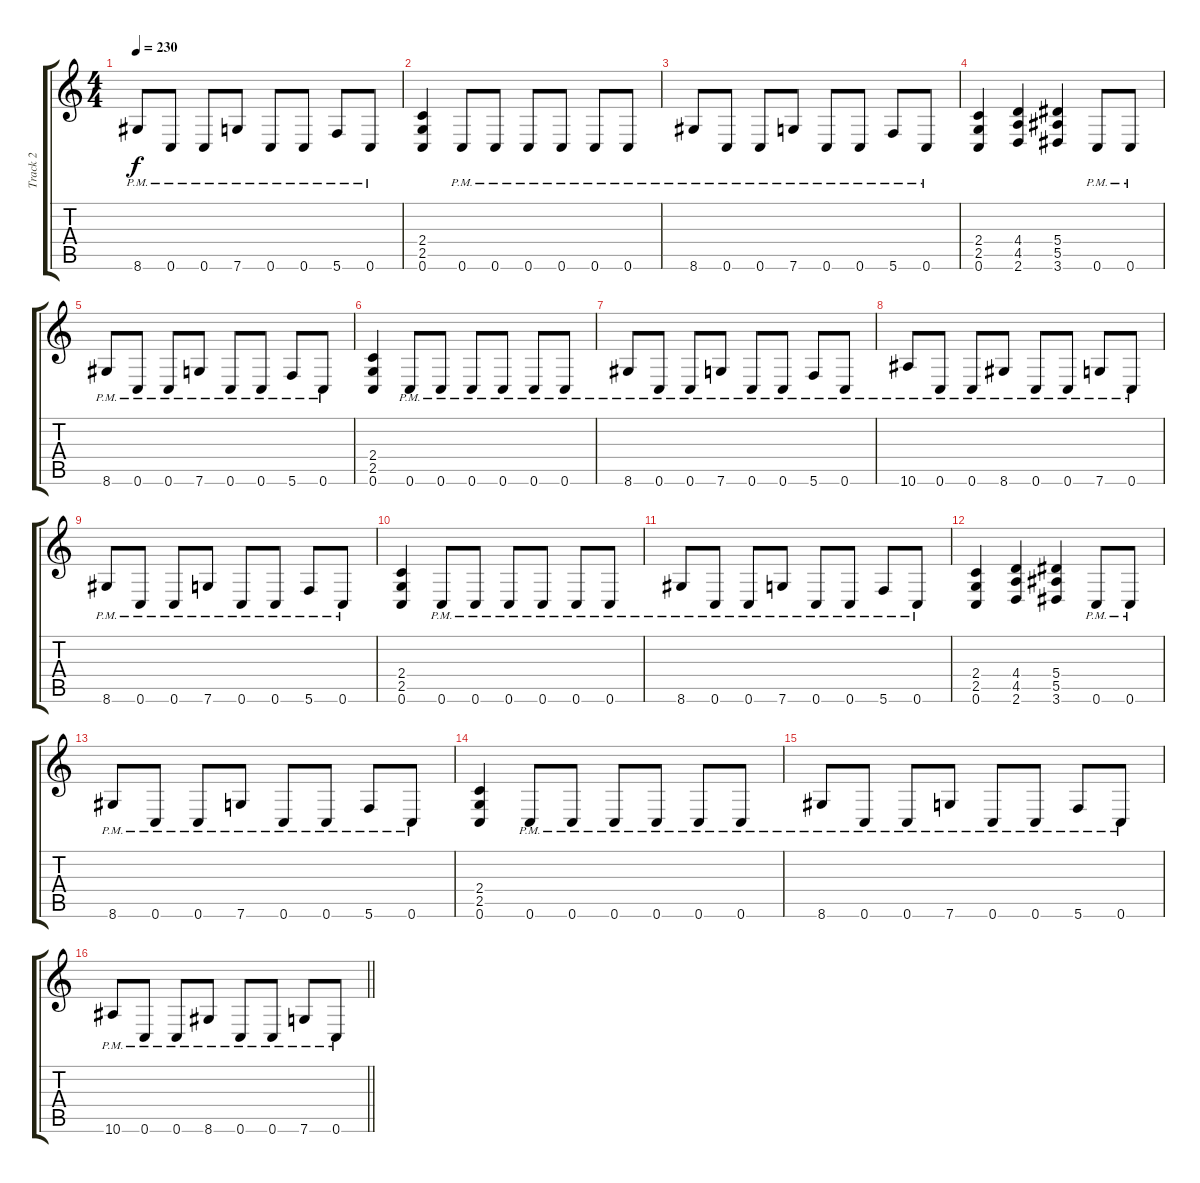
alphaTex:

\track ("Track 2" "Track 2") {instrument distortionguitar}
\staff {score tabs}
\tuning (C4 G3 Eb3 Bb2 F2 C2) {hide}
\ts (4 4)
\tempo 230
\clef g2
\ks c
8.6{pm}.8{dy f} 0.6{pm}.8 0.6{pm}.8 7.6{pm}.8 0.6{pm}.8 0.6{pm}.8 5.6{pm}.8 0.6{pm}.8 |
(2.4 2.5 0.6).4 0.6{pm}.8 0.6{pm}.8 0.6{pm}.8 0.6{pm}.8 0.6{pm}.8 0.6{pm}.8 |
8.6{pm}.8 0.6{pm}.8 0.6{pm}.8 7.6{pm}.8 0.6{pm}.8 0.6{pm}.8 5.6{pm}.8 0.6{pm}.8 |
(2.4 2.5 0.6).4 (4.4 4.5 2.6).4 (5.4 5.5 3.6).4 0.6{pm}.8 0.6{pm}.8 |
8.6{pm}.8 0.6{pm}.8 0.6{pm}.8 7.6{pm}.8 0.6{pm}.8 0.6{pm}.8 5.6{pm}.8 0.6{pm}.8 |
(2.4 2.5 0.6).4 0.6{pm}.8 0.6{pm}.8 0.6{pm}.8 0.6{pm}.8 0.6{pm}.8 0.6{pm}.8 |
8.6{pm}.8 0.6{pm}.8 0.6{pm}.8 7.6{pm}.8 0.6{pm}.8 0.6{pm}.8 5.6{pm}.8 0.6{pm}.8 |
10.6{pm}.8 0.6{pm}.8 0.6{pm}.8 8.6{pm}.8 0.6{pm}.8 0.6{pm}.8 7.6{pm}.8 0.6{pm}.8 |
8.6{pm}.8 0.6{pm}.8 0.6{pm}.8 7.6{pm}.8 0.6{pm}.8 0.6{pm}.8 5.6{pm}.8 0.6{pm}.8 |
(2.4 2.5 0.6).4 0.6{pm}.8 0.6{pm}.8 0.6{pm}.8 0.6{pm}.8 0.6{pm}.8 0.6{pm}.8 |
8.6{pm}.8 0.6{pm}.8 0.6{pm}.8 7.6{pm}.8 0.6{pm}.8 0.6{pm}.8 5.6{pm}.8 0.6{pm}.8 |
(2.4 2.5 0.6).4 (4.4 4.5 2.6).4 (5.4 5.5 3.6).4 0.6{pm}.8 0.6{pm}.8 |
8.6{pm}.8 0.6{pm}.8 0.6{pm}.8 7.6{pm}.8 0.6{pm}.8 0.6{pm}.8 5.6{pm}.8 0.6{pm}.8 |
(2.4 2.5 0.6).4 0.6{pm}.8 0.6{pm}.8 0.6{pm}.8 0.6{pm}.8 0.6{pm}.8 0.6{pm}.8 |
8.6{pm}.8 0.6{pm}.8 0.6{pm}.8 7.6{pm}.8 0.6{pm}.8 0.6{pm}.8 5.6{pm}.8 0.6{pm}.8 |
\barLineRight lightlight
10.6{pm}.8 0.6{pm}.8 0.6{pm}.8 8.6{pm}.8 0.6{pm}.8 0.6{pm}.8 7.6{pm}.8 0.6{pm}.8
